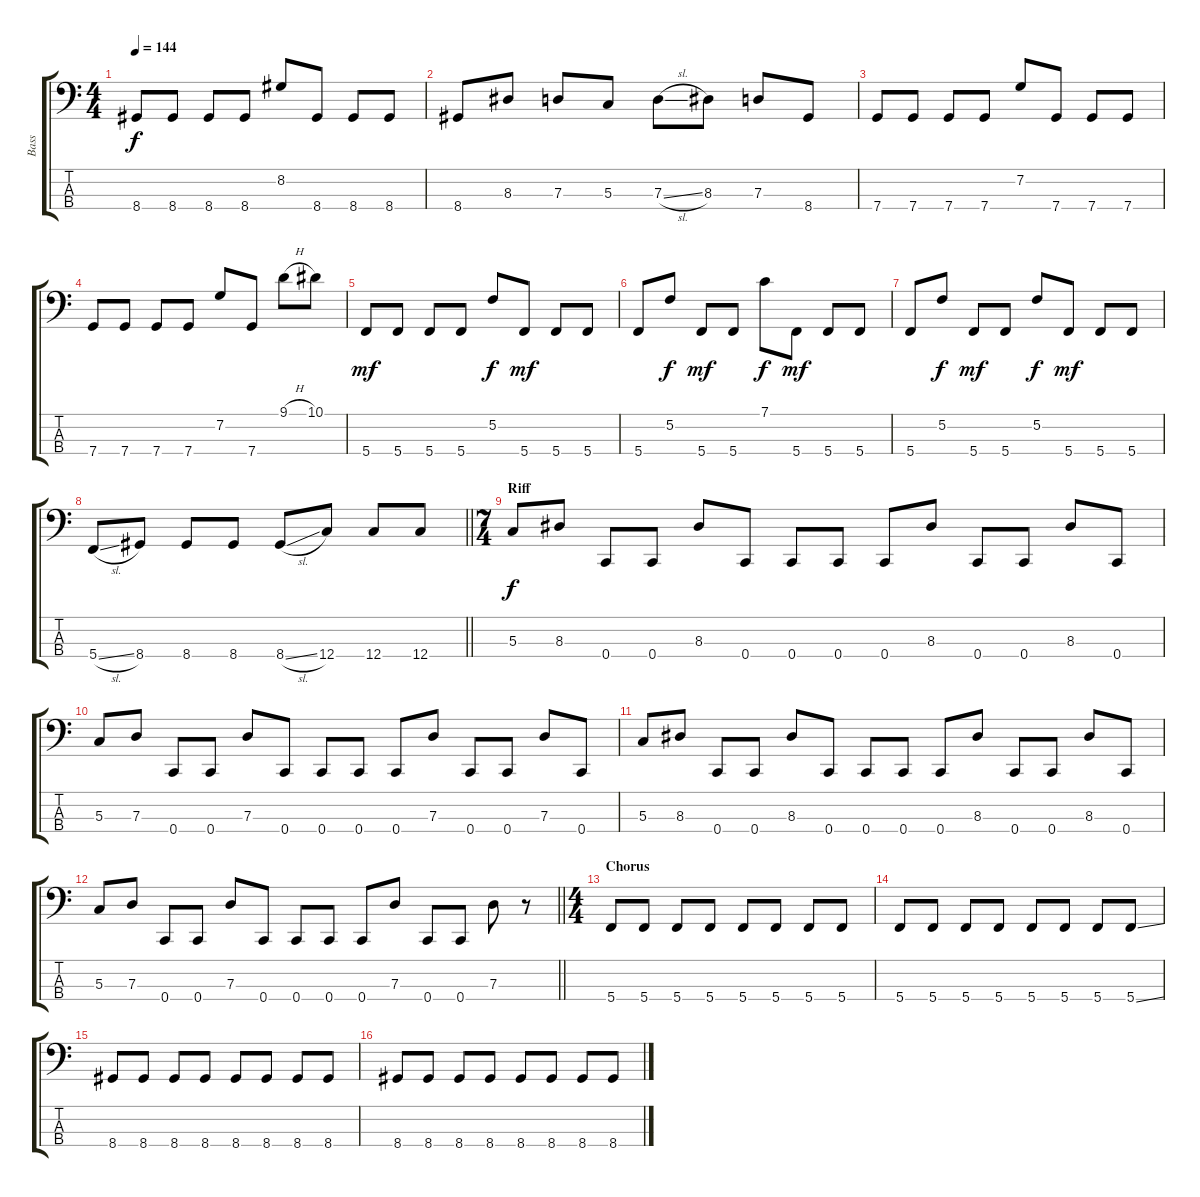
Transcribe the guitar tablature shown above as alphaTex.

\track ("Bass" "Bass") {instrument electricbasspick}
\staff {score tabs}
\tuning (F2 C2 G1 C1) {hide}
\ts (4 4)
\tempo 144
\clef f4
\ks c
8.4.8{dy f} 8.4.8 8.4.8 8.4.8 8.2.8 8.4.8 8.4.8 8.4.8 |
8.4.8 8.3.8 7.3.8 5.3.8 7.3{sl}.8 8.3.8 7.3.8 8.4.8 |
7.4.8 7.4.8 7.4.8 7.4.8 7.2.8 7.4.8 7.4.8 7.4.8 |
7.4.8 7.4.8 7.4.8 7.4.8 7.2.8 7.4.8 9.1{h}.8 10.1.8 |
5.4.8{dy mf} 5.4.8 5.4.8 5.4.8 5.2.8{dy f} 5.4.8{dy mf} 5.4.8 5.4.8 |
5.4.8 5.2.8{dy f} 5.4.8{dy mf} 5.4.8 7.1.8{dy f} 5.4.8{dy mf} 5.4.8 5.4.8 |
5.4.8 5.2.8{dy f} 5.4.8{dy mf} 5.4.8 5.2.8{dy f} 5.4.8{dy mf} 5.4.8 5.4.8 |
\barLineRight lightlight
5.4{sl}.8 8.4.8 8.4.8 8.4.8 8.4{sl}.8 12.4.8 12.4.8 12.4.8 |
\ts (7 4)
\section ("" "Riff")
5.3.8{dy f} 8.3.8 0.4.8 0.4.8 8.3.8 0.4.8 0.4.8 0.4.8 0.4.8 8.3.8 0.4.8 0.4.8 8.3.8 0.4.8 |
5.3.8 7.3.8 0.4.8 0.4.8 7.3.8 0.4.8 0.4.8 0.4.8 0.4.8 7.3.8 0.4.8 0.4.8 7.3.8 0.4.8 |
5.3.8 8.3.8 0.4.8 0.4.8 8.3.8 0.4.8 0.4.8 0.4.8 0.4.8 8.3.8 0.4.8 0.4.8 8.3.8 0.4.8 |
\barLineRight lightlight
5.3.8 7.3.8 0.4.8 0.4.8 7.3.8 0.4.8 0.4.8 0.4.8 0.4.8 7.3.8 0.4.8 0.4.8 7.3.8 r.8 |
\ts (4 4)
\section ("" "Chorus")
5.4.8 5.4.8 5.4.8 5.4.8 5.4.8 5.4.8 5.4.8 5.4.8 |
5.4.8 5.4.8 5.4.8 5.4.8 5.4.8 5.4.8 5.4.8 5.4{ss}.8 |
8.4.8 8.4.8 8.4.8 8.4.8 8.4.8 8.4.8 8.4.8 8.4.8 |
8.4.8 8.4.8 8.4.8 8.4.8 8.4.8 8.4.8 8.4.8 8.4{ss}.8
